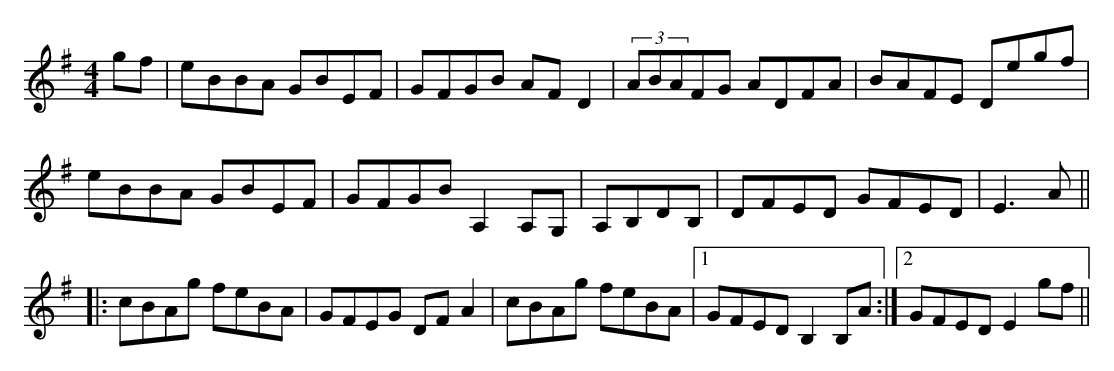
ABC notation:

X:1
M:4/4
K:Emin
gf|eBBA GBEF|GFGB AFD2|(3ABAFG ADFA|BAFE Degf|
eBBA GBEF|GFGB A,2A,G,|A,B,DB,|DFED GFED|E3A||
|:cBAg feBA|GFEG DFA2|cBAg feBA|1 GFED B,2B,A:|2 GFED E2gf||
